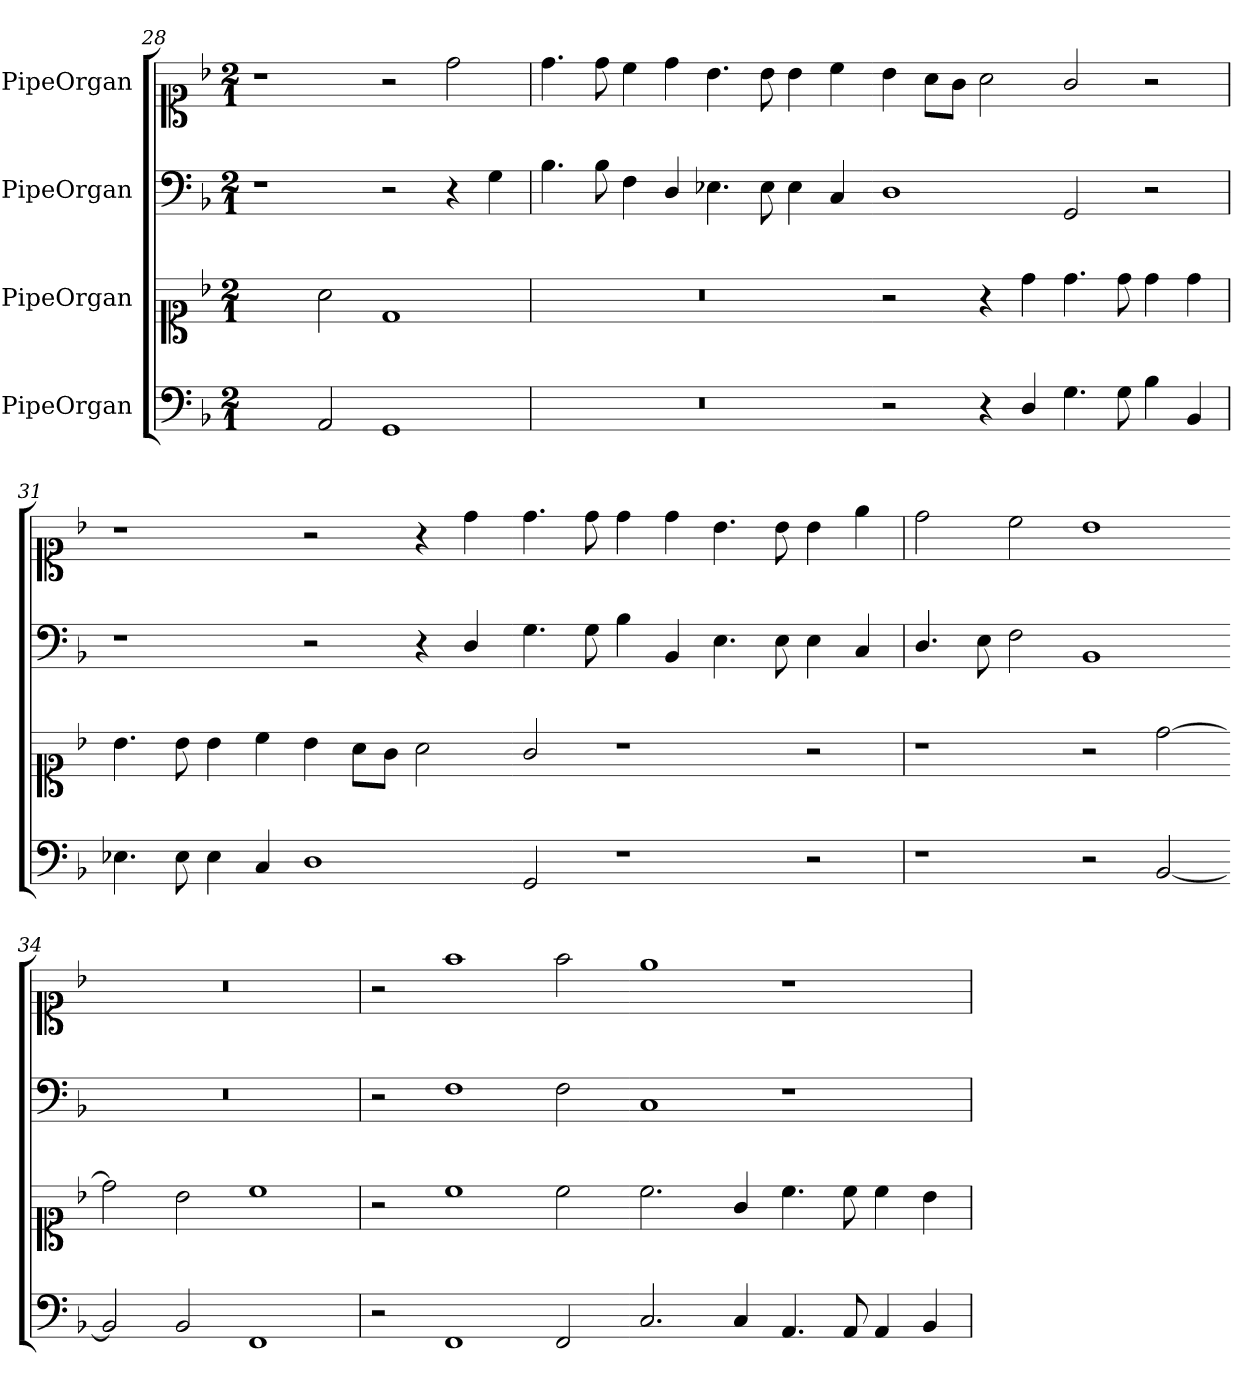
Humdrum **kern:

**kern	**kern	**kern	**kern
*part4	*part3	*part2	*part1
*staff4	*staff3	*staff2	*staff1
*I"PipeOrgan	*I"PipeOrgan	*I"PipeOrgan	*I"PipeOrgan
*clefF4	*clefC1	*clefF4	*clefC1
*k[b-]	*k[b-]	*k[b-]	*k[b-]
*F:	*F:	*F:	*F:
*M2/1	*M2/1	*M2/1	*M2/1
=28	=28	=28	=28
2ryy	2ryy	1r	1r
2AA/	2a\	.	.
1GG	1d	2r	2r
.	.	4r	2dd\
.	.	4G\	.
=29	=29	=29	=29
0r	0r	4.B-\	4.dd\
.	.	8B-\	8dd\
.	.	4F\	4cc\
.	.	4D/	4dd\
.	.	4.E-X\	4.b-\
.	.	8E-\	8b-\
.	.	4E-\	4b-\
.	.	4C/	4cc\
=30-	=30-	=30-	=30-
2r	2r	1D	4b-\
.	.	.	8a\L
.	.	.	8g\J
4r	4r	.	2a\
4D/	4dd\	.	.
4.G\	4.dd\	2GG/	2g/
8G\	8dd\	.	.
4B-\	4dd\	2r	2r
4BB-/	4dd\	.	.
=31	=31	=31	=31
4.E-X\	4.b-\	1r	1r
8E-\	8b-\	.	.
4E-\	4b-\	.	.
4C/	4cc\	.	.
1D	4b-\	2r	2r
.	8a\L	.	.
.	8g\J	.	.
.	2a\	4r	4r
.	.	4D/	4dd\
=32-	=32-	=32-	=32-
2GG/	2g/	4.G\	4.dd\
.	.	8G\	8dd\
1r	1r	4B-\	4dd\
.	.	4BB-/	4dd\
.	.	4.E\	4.b-\
.	.	8E\	8b-\
2r	2r	4E\	4b-\
.	.	4C/	4ee\
=33	=33	=33	=33
1r	1r	4.D/	2dd\
.	.	8E\	.
.	.	2F\	2cc\
2r	2r	1BB-	1b-
[2BB-/	[2dd\	.	.
=34-	=34-	=34-	=34-
2BB-/]	2dd\]	0r	0r
2BB-/	2b-\	.	.
1FF	1cc	.	.
=35	=35	=35	=35
2r	2r	2r	2r
1FF	1cc	1F	1ff
2FF/	2cc\	2F\	2ff\
=36-	=36-	=36-	=36-
2.C/	2.cc\	1C	1ee
4C/	4g/	.	.
4.AA/	4.cc\	1r	1r
8AA/	8cc\	.	.
4AA/	4cc\	.	.
4BB-/	4b-\	.	.
=	=	=	=
*-	*-	*-	*-
